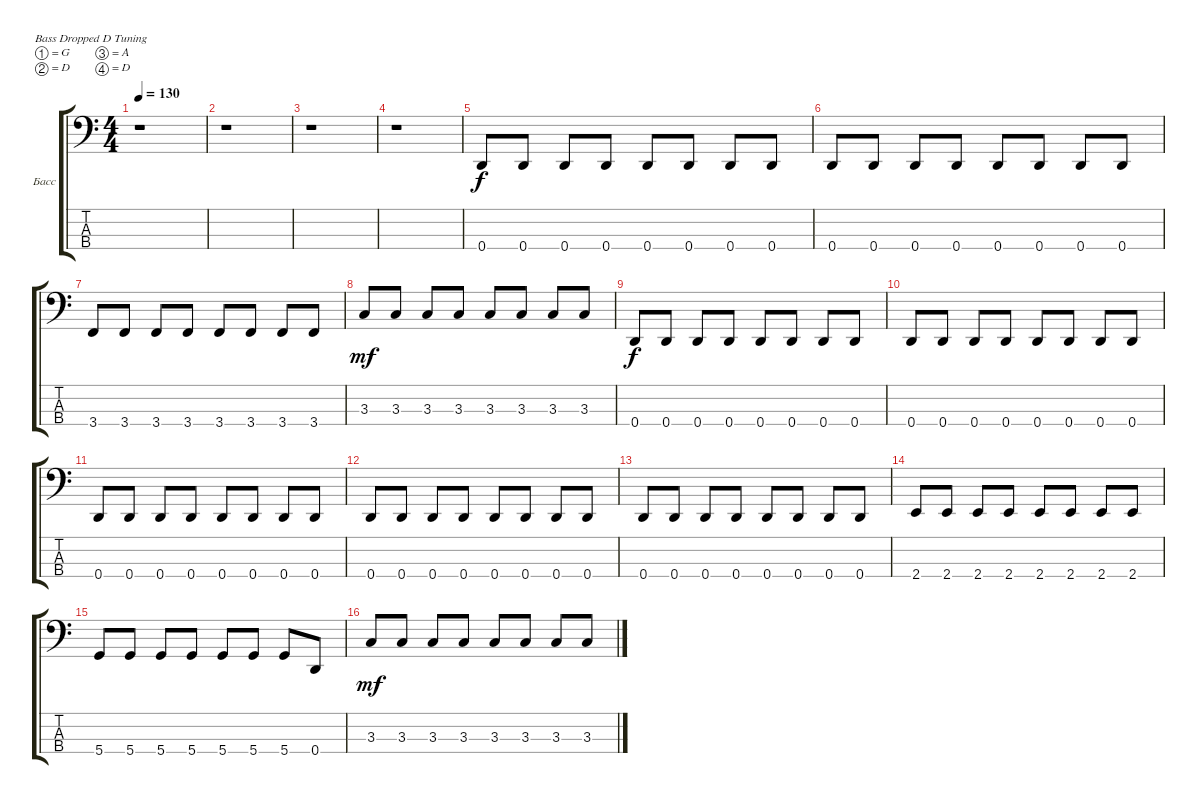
\defaultSystemsLayout 4
\bracketExtendMode groupsimilarinstruments
\firstSystemTrackNameOrientation horizontal
\otherSystemsTrackNameOrientation horizontal
\track ("Басс" "Басс") {instrument electricbassfinger}
\staff {score tabs}
\tuning (G2 D2 A1 D1)
\ts (4 4)
\tempo 130
\clef f4
\scale
0.487395
\ks c
r.1{dy f instrument electricbassfinger} |
\scale
0.256303 r.1 |
\scale
0.256303 r.1 |
\scale
0.333333 r.1 |
\scale
0.333333 0.4.8 0.4.8 0.4.8 0.4.8 0.4.8 0.4.8 0.4.8 0.4.8 |
\scale
0.333333 0.4.8 0.4.8 0.4.8 0.4.8 0.4.8 0.4.8 0.4.8 0.4.8 |
\scale
0.333333 3.4.8 3.4.8 3.4.8 3.4.8 3.4.8 3.4.8 3.4.8 3.4.8 |
\scale
0.333333 3.3.8{dy mf} 3.3.8 3.3.8 3.3.8 3.3.8 3.3.8 3.3.8 3.3.8 |
\scale
0.333333 0.4.8{dy f} 0.4.8 0.4.8 0.4.8 0.4.8 0.4.8 0.4.8 0.4.8 |
\scale
0.333333 0.4.8 0.4.8 0.4.8 0.4.8 0.4.8 0.4.8 0.4.8 0.4.8 |
\scale
0.333333 0.4.8 0.4.8 0.4.8 0.4.8 0.4.8 0.4.8 0.4.8 0.4.8 |
\scale
0.333333 0.4.8 0.4.8 0.4.8 0.4.8 0.4.8 0.4.8 0.4.8 0.4.8 |
\scale
0.333333 0.4.8 0.4.8 0.4.8 0.4.8 0.4.8 0.4.8 0.4.8 0.4.8 |
\scale
0.333333 2.4.8 2.4.8 2.4.8 2.4.8 2.4.8 2.4.8 2.4.8 2.4.8 |
\scale
0.333333 5.4.8 5.4.8 5.4.8 5.4.8 5.4.8 5.4.8 5.4.8 0.4.8 |
\scale
0.333333 3.3.8{dy mf} 3.3.8 3.3.8 3.3.8 3.3.8 3.3.8 3.3.8 3.3.8
